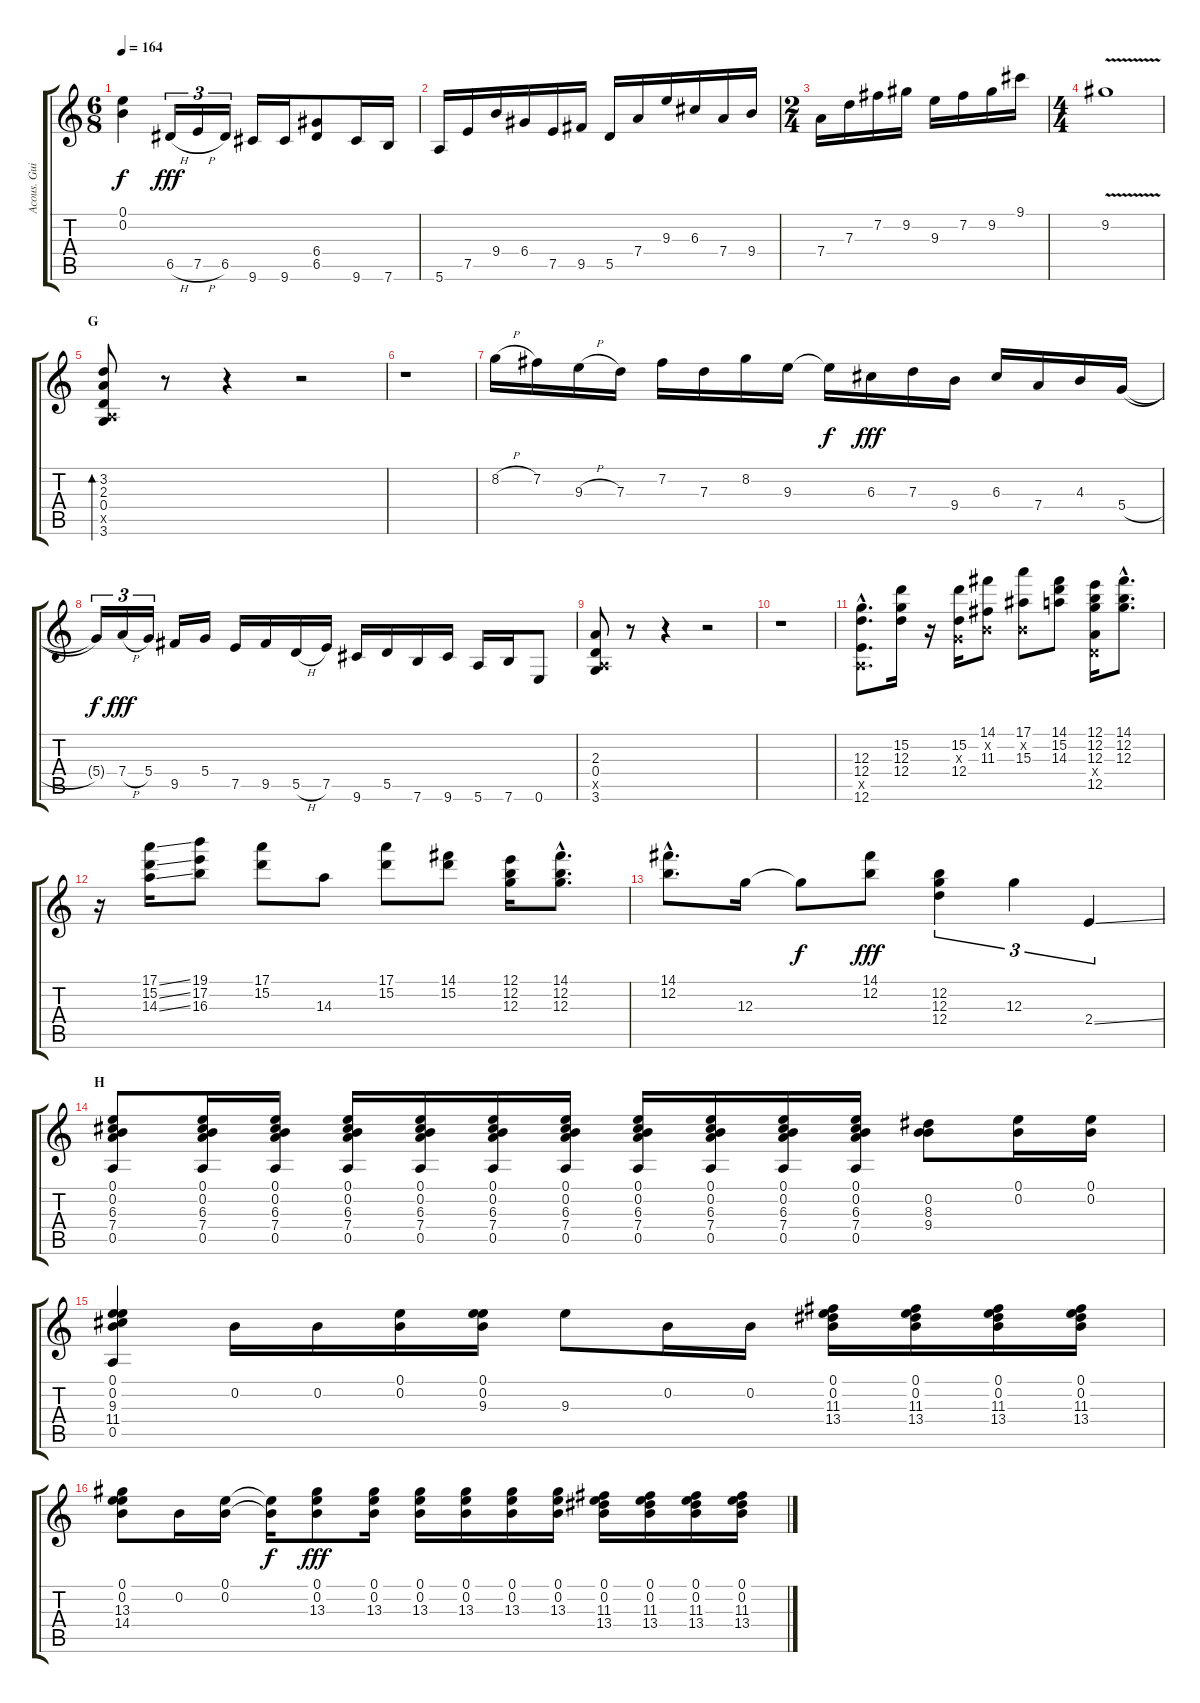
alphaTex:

\track ("Acous. Guitar" "Acous. Gui") {instrument acousticguitarsteel}
\staff {score tabs}
\tuning (E4 B3 G3 D3 A2 E2) {hide}
\ts (6 8)
\tempo 164
\clef g2
\ks c
(0.1{t} 0.2{t}).4{dy f} 6.5{h}.16{tu (3 2) dy fff} 7.5{h}.16{tu (3 2)} 6.5.16{tu (3 2)} 9.6.16 9.6.16 (6.4 6.5).8 9.6.16 7.6.16 |
5.6.16 7.5.16 9.4.16 6.4.16 7.5.16 9.5.16 5.5.16 7.4.16 9.3.16 6.3.16 7.4.16 9.4.16 |
\ts (2 4)
7.4.16 7.3.16 7.2.16 9.2.16 9.3.16 7.2.16 9.2.16 9.1.16 |
\ts (4 4)
9.2{v}.1 |
\section ("" "G")
(3.2 2.3 0.4 0.5{x} 3.6).8{bd 240} r.8 r.4 r.2 |
r.1 |
8.2{h}.16 7.2.16 9.3{h}.16 7.3.16 7.2.16 7.3.16 8.2.16 9.3.16 9.3{t}.16{dy f} 6.3.16{dy fff} 7.3.16 9.4.16 6.3.16 7.4.16 4.3.16 5.4{h}.16 |
5.4{t}.16{tu (3 2) dy f} 7.4{h}.16{tu (3 2) dy fff} 5.4.16{tu (3 2)} 9.5.16 5.4.16 7.5.16 9.5.16 5.5{h}.16 7.5.16 9.6.16 5.5.16 7.6.16 9.6.16 5.6.16 7.6.16 0.6.8 |
(2.3 0.4 0.5{x} 3.6).8 r.8 r.4 r.2 |
r.1 |
(12.3{hac} 12.4{hac} 0.5{hac x} 12.6{hac}).8{d} (15.2 12.3 12.4).16 r.16 (15.2 0.3{x} 12.4).16 (14.1 0.2{x} 11.3).8 (17.1 0.2{x} 15.3).8 (14.1 15.2 14.3).8 (12.1 12.2 12.3 0.4{x} 12.5).16 (14.1{hac} 12.2{hac} 12.3{hac}).8{d} |
r.16 (17.1{ss} 15.2{ss} 14.3{ss}).16 (19.1 17.2 16.3).8 (17.1 15.2).8 14.3.8 (17.1 15.2).8 (14.1 15.2).8 (12.1 12.2 12.3).16 (14.1{hac} 12.2{hac} 12.3{hac}).8{d} |
(14.1{hac} 12.2{hac}).8{d} 12.3.16 12.3{t}.8{dy f} (14.1 12.2).8{dy fff} (12.2 12.3 12.4).4{tu (3 2)} 12.3.4{tu (3 2)} 2.4{ss}.4{tu (3 2)} |
\section ("" "H")
(0.1 0.2 6.3 7.4 0.5).8 (0.1 0.2 6.3 7.4 0.5).16 (0.1 0.2 6.3 7.4 0.5).16 (0.1 0.2 6.3 7.4 0.5).16 (0.1 0.2 6.3 7.4 0.5).16 (0.1 0.2 6.3 7.4 0.5).16 (0.1 0.2 6.3 7.4 0.5).16 (0.1 0.2 6.3 7.4 0.5).16 (0.1 0.2 6.3 7.4 0.5).16 (0.1 0.2 6.3 7.4 0.5).16 (0.1 0.2 6.3 7.4 0.5).16 (0.2 8.3 9.4).8 (0.1 0.2).16 (0.1 0.2).16 |
(0.1 0.2 9.3 11.4 0.5).4 0.2.16 0.2.16 (0.1 0.2).16 (0.1 0.2 9.3).16 9.3.8 0.2.16 0.2.16 (0.1 0.2 11.3 13.4).16 (0.1 0.2 11.3 13.4).16 (0.1 0.2 11.3 13.4).16 (0.1 0.2 11.3 13.4).16 |
(0.1 0.2 13.3 14.4).8 0.2.16 (0.1 0.2).16 (0.1{t} 0.2{t}).16{dy f} (0.1 0.2 13.3).8{dy fff} (0.1 0.2 13.3).16 (0.1 0.2 13.3).16 (0.1 0.2 13.3).16 (0.1 0.2 13.3).16 (0.1 0.2 13.3).16 (0.1 0.2 11.3 13.4).16 (0.1 0.2 11.3 13.4).16 (0.1 0.2 11.3 13.4).16 (0.1 0.2 11.3 13.4).16
